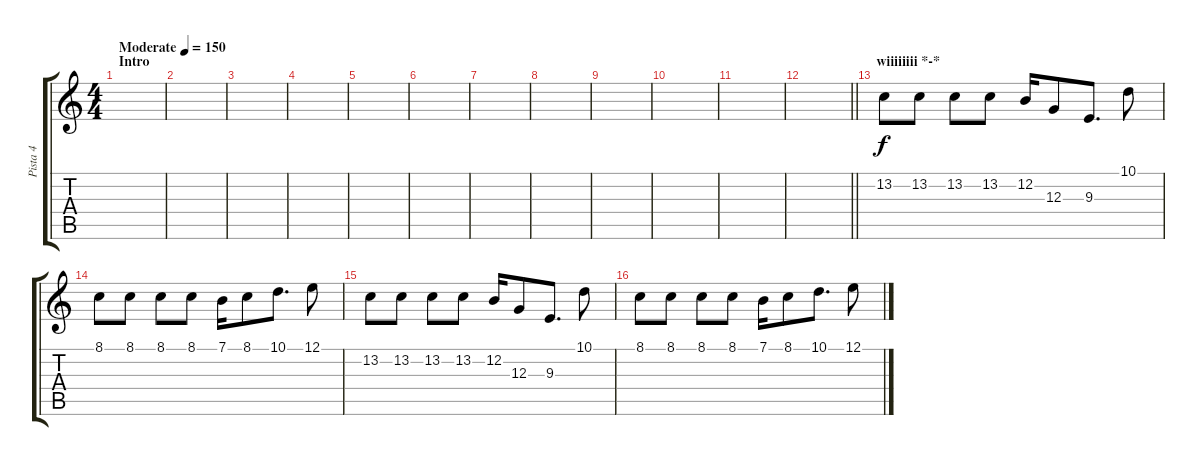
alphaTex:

\track ("Pista 4" "Pista 4") {instrument lead1square}
\staff {score tabs}
\tuning (E4 B3 G3 D3 A2 E2) {hide}
\ts (4 4)
\section ("" "Intro")
\tempo (150 "Moderate")
\clef g2
\ks c
|
|
|
|
|
|
|
|
|
|
|
\barLineRight lightlight
|
\section ("" "wiiiiiiii *-*")
13.2.8 13.2.8 13.2.8 13.2.8 12.2.16 12.3.8 9.3.8{d} 10.1.8 |
8.1.8 8.1.8 8.1.8 8.1.8 7.1.16 8.1.8 10.1.8{d} 12.1.8 |
13.2.8 13.2.8 13.2.8 13.2.8 12.2.16 12.3.8 9.3.8{d} 10.1.8 |
8.1.8 8.1.8 8.1.8 8.1.8 7.1.16 8.1.8 10.1.8{d} 12.1.8
